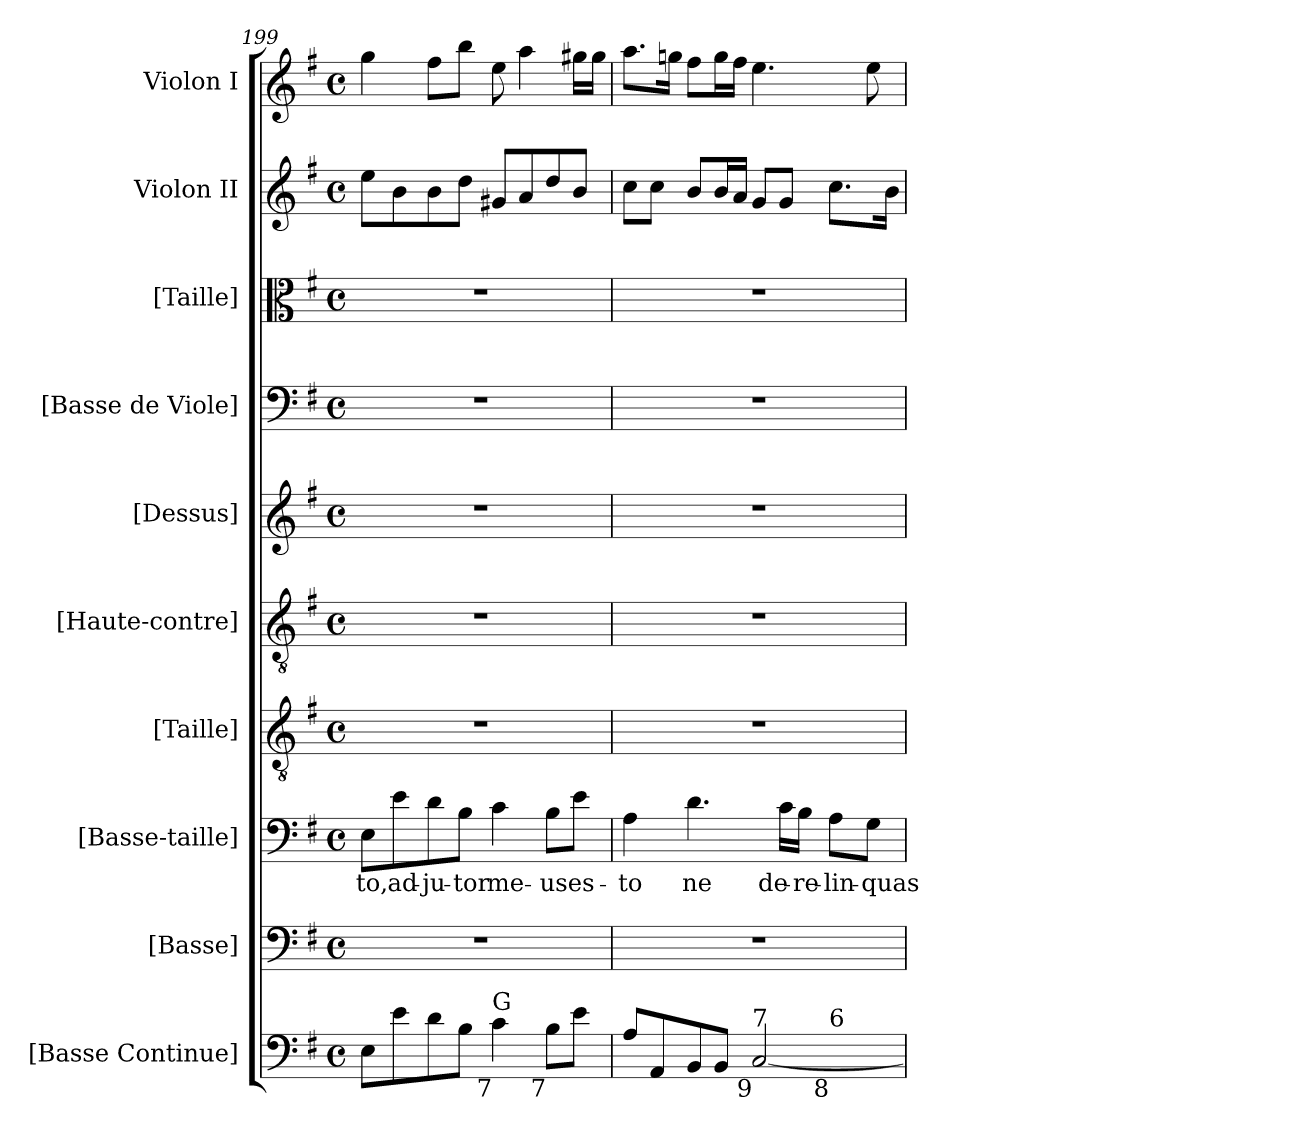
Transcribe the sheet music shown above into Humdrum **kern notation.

**kern	**kern	**kern	**text	**kern	**kern	**kern	**kern	**kern	**kern	**kern
*part10	*part9	*part8	*part8	*part7	*part6	*part5	*part4	*part3	*part2	*part1
*staff10	*staff9	*staff8	*staff8	*staff7	*staff6	*staff5	*staff4	*staff3	*staff2	*staff1
*I"[Basse Continue]	*I"[Basse]	*I"[Basse-taille]	*	*I"[Taille]	*I"[Haute-contre]	*I"[Dessus]	*I"[Basse de Viole]	*I"[Taille]	*I"Violon II	*I"Violon I
*I'B.c.	*I'B.	*I'B.t.	*	*I'T.	*I'H.C.	*I'D.	*	*	*I'Vln. II	*I'Vln. I
*clefF4	*clefF4	*clefF4	*	*clefGv2	*clefGv2	*clefG2	*clefF4	*clefC3	*clefG2	*clefG2
*	*	*	*	*ITrd7c12	*ITrd7c12	*	*	*	*	*
*k[f#]	*k[f#]	*k[f#]	*	*k[f#]	*k[f#]	*k[f#]	*k[f#]	*k[f#]	*k[f#]	*k[f#]
*G:	*G:	*G:	*	*G:	*G:	*G:	*G:	*G:	*G:	*G:
*M4/4	*M4/4	*M4/4	*	*M4/4	*M4/4	*M4/4	*M4/4	*M4/4	*M4/4	*M4/4
*met(c)	*met(c)	*met(c)	*	*met(c)	*met(c)	*met(c)	*met(c)	*met(c)	*met(c)	*met(c)
=199	=199	=199	=199	=199	=199	=199	=199	=199	=199	=199
!	!	!	!LO:LY:b:color=#000000	!	!	!	!	!	!	!
8Ei\L	1r	8Ei\L	-to,	1r	1r	1r	1r	1r	8eei\L	4ggi\
!	!	!	!LO:LY:b:color=#000000	!	!	!	!	!	!	!
8ei\	.	8ei\	ad-	.	.	.	.	.	8bi\	.
!	!	!	!LO:LY:b:color=#000000	!	!	!	!	!	!	!
8di\	.	8di\	-ju-	.	.	.	.	.	8bi\	8ff#i\L
!	!	!	!LO:LY:b:color=#000000	!	!	!	!	!	!	!
8Bi\J	.	8Bi\J	-tor	.	.	.	.	.	8ddi\J	8bbi\J
!LO:TX:b:rj:t=7	!	!	!	!	!	!	!	!	!	!
!LO:TX:t=G	!	!	!	!	!	!	!	!	!	!
!	!	!	!LO:LY:b:color=#000000	!	!	!	!	!	!	!
4ci\	.	4ci\	me-	.	.	.	.	.	8g#Xi/L	8eei\
.	.	.	.	.	.	.	.	.	8ai/	4aai\
!LO:TX:b:rj:t=7	!	!	!	!	!	!	!	!	!	!
!	!	!	!LO:LY:b:color=#000000	!	!	!	!	!	!	!
8Bi\L	.	8Bi\L	-us	.	.	.	.	.	8ddi/	.
!	!	!	!LO:LY:b:color=#000000	!	!	!	!	!	!	!
8ei\J	.	8ei\J	es-	.	.	.	.	.	8bi/J	16gg#Xi\LL
.	.	.	.	.	.	.	.	.	.	16gg#i\JJ
!!LO:LB:g=z
=200	=200	=200	=200	=200	=200	=200	=200	=200	=200	=200
!	!	!	!LO:LY:b:color=#000000	!	!	!	!	!	!	!
*^	*	*	*	*	*	*	*	*	*	*
8Ai/L	2.ryy	1r	4Ai\	-to	1r	1r	1r	1r	1r	8cci\L	8.aai\L
8AAi/	.	.	.	.	.	.	.	.	.	8cci\J	.
.	.	.	.	.	.	.	.	.	.	.	16ggni\Jk
!	!	!	!	!LO:LY:b:color=#000000	!	!	!	!	!	!	!
8BBi/	.	.	4.di\	ne	.	.	.	.	.	8bi/L	8ff#i\L
8BBi/J	.	.	.	.	.	.	.	.	.	16bi/L	16ggi\L
.	.	.	.	.	.	.	.	.	.	16ai/JJ	16ff#i\JJ
!LO:TX:b:rj:t=9	!	!	!	!	!	!	!	!	!	!	!
!LO:TX:t=7	!	!	!	!	!	!	!	!	!	!	!
[2Ci/	.	.	.	.	.	.	.	.	.	8gi/L	4.eei\
!	!	!	!	!LO:LY:b:color=#000000	!	!	!	!	!	!	!
.	.	.	16ci\LL	de-	.	.	.	.	.	8gi/J	.
!	!	!	!	!LO:LY:b:color=#000000	!	!	!	!	!	!	!
.	.	.	16Bi\JJ	-re-	.	.	.	.	.	.	.
!	!LO:TX:b:rj:t=8	!	!	!	!	!	!	!	!	!	!
!	!LO:TX:t=6	!	!	!	!	!	!	!	!	!	!
!	!	!	!	!LO:LY:b:color=#000000	!	!	!	!	!	!	!
.	4ryy	.	8Ai\L	-lin-	.	.	.	.	.	8.cci\L	.
!	!	!	!	!LO:LY:b:color=#000000	!	!	!	!	!	!	!
.	.	.	8Gi\J	-quas	.	.	.	.	.	.	8eei\
.	.	.	.	.	.	.	.	.	.	16bi\Jk	.
*v	*v	*	*	*	*	*	*	*	*	*	*
=	=	=	=	=	=	=	=	=	=	=
*-	*-	*-	*-	*-	*-	*-	*-	*-	*-	*-
